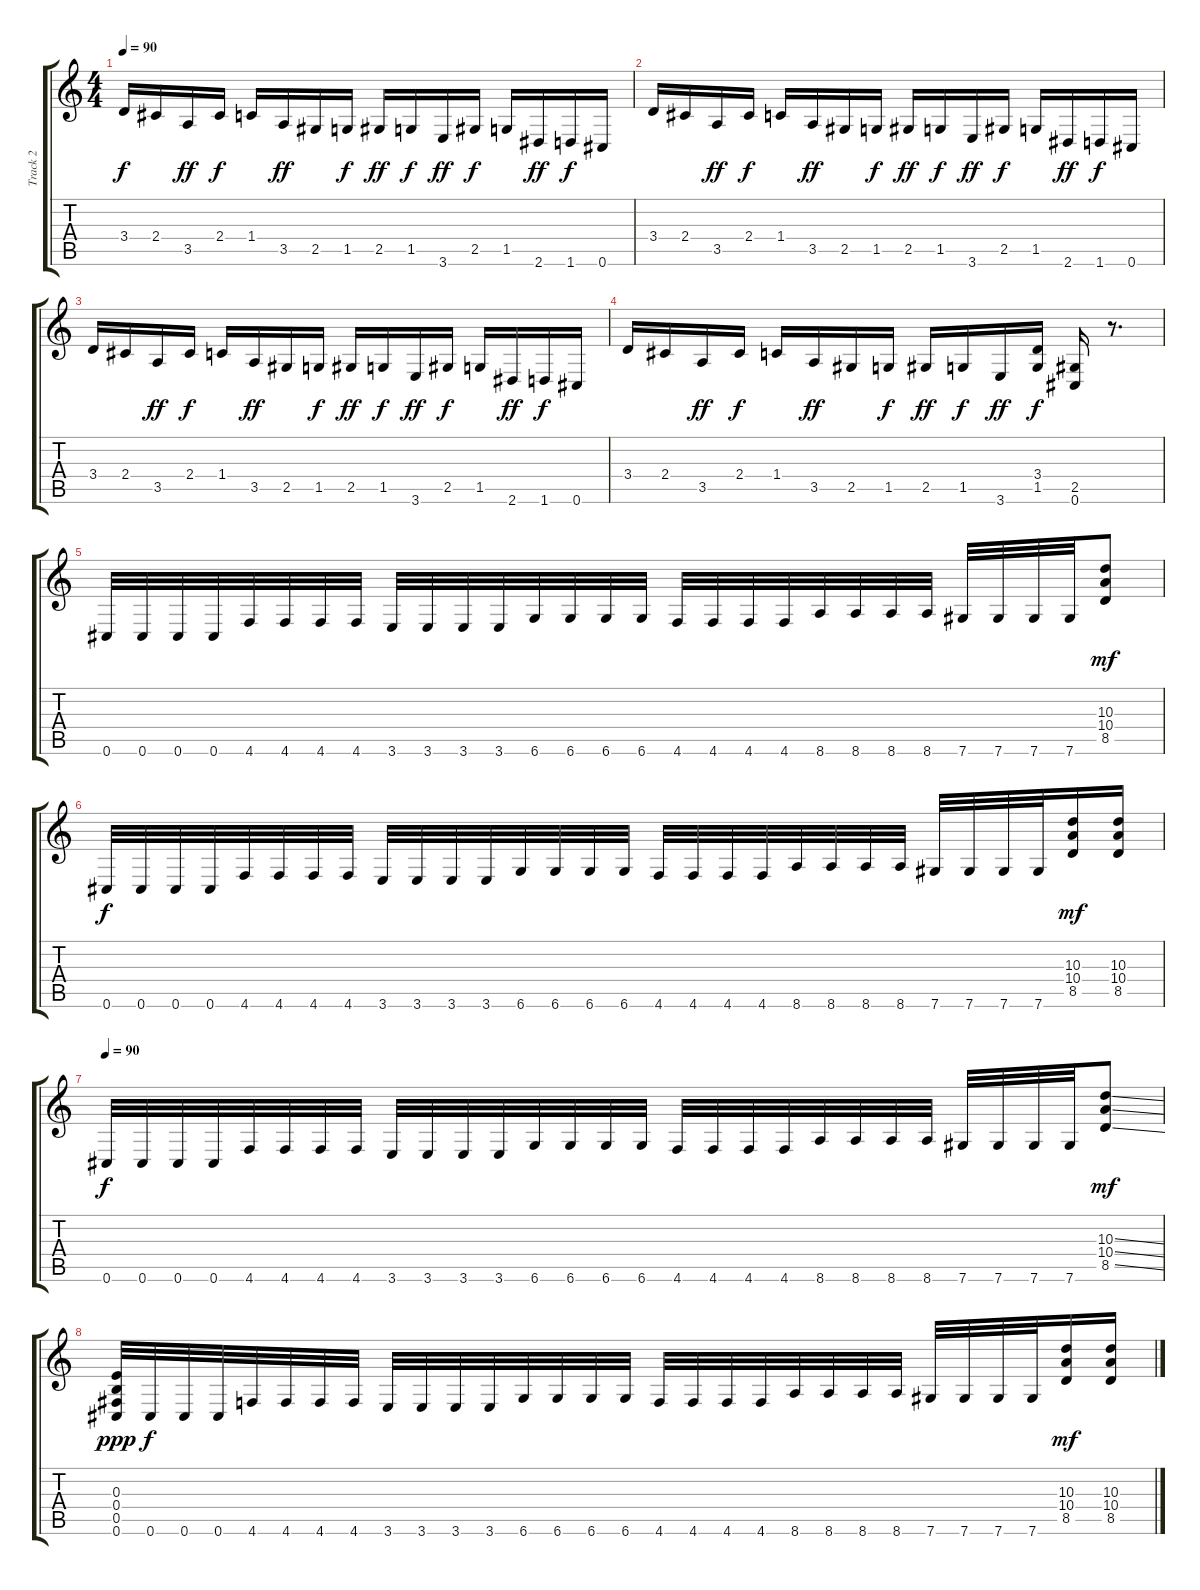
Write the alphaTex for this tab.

\track ("Track 2" "Track 2") {instrument distortionguitar}
\staff {score tabs}
\tuning (Db4 Ab3 E3 B2 Gb2 Db2) {hide}
\ts (4 4)
\tempo 90
\clef g2
\ks c
3.4.16{dy f} 2.4.16 3.5.16{dy ff} 2.4.16{dy f} 1.4.16 3.5.16{dy ff} 2.5.16 1.5.16{dy f} 2.5.16{dy ff} 1.5.16{dy f} 3.6.16{dy ff} 2.5.16{dy f} 1.5.16 2.6.16{dy ff} 1.6.16{dy f} 0.6.16 |
3.4.16 2.4.16 3.5.16{dy ff} 2.4.16{dy f} 1.4.16 3.5.16{dy ff} 2.5.16 1.5.16{dy f} 2.5.16{dy ff} 1.5.16{dy f} 3.6.16{dy ff} 2.5.16{dy f} 1.5.16 2.6.16{dy ff} 1.6.16{dy f} 0.6.16 |
3.4.16 2.4.16 3.5.16{dy ff} 2.4.16{dy f} 1.4.16 3.5.16{dy ff} 2.5.16 1.5.16{dy f} 2.5.16{dy ff} 1.5.16{dy f} 3.6.16{dy ff} 2.5.16{dy f} 1.5.16 2.6.16{dy ff} 1.6.16{dy f} 0.6.16 |
3.4.16 2.4.16 3.5.16{dy ff} 2.4.16{dy f} 1.4.16 3.5.16{dy ff} 2.5.16 1.5.16{dy f} 2.5.16{dy ff} 1.5.16{dy f} 3.6.16{dy ff} (3.4 1.5).16{dy f} (2.5 0.6).16 r.8{d} |
0.6.32 0.6.32 0.6.32 0.6.32 4.6.32 4.6.32 4.6.32 4.6.32 3.6.32 3.6.32 3.6.32 3.6.32 6.6.32 6.6.32 6.6.32 6.6.32 4.6.32 4.6.32 4.6.32 4.6.32 8.6.32 8.6.32 8.6.32 8.6.32 7.6.32 7.6.32 7.6.32 7.6.32 (10.3 10.4 8.5).8{dy mf} |
0.6.32{dy f} 0.6.32 0.6.32 0.6.32 4.6.32 4.6.32 4.6.32 4.6.32 3.6.32 3.6.32 3.6.32 3.6.32 6.6.32 6.6.32 6.6.32 6.6.32 4.6.32 4.6.32 4.6.32 4.6.32 8.6.32 8.6.32 8.6.32 8.6.32 7.6.32 7.6.32 7.6.32 7.6.32 (10.3 10.4 8.5).16{dy mf} (10.3 10.4 8.5).16 |
\tempo 90
0.6.32{dy f} 0.6.32 0.6.32 0.6.32 4.6.32 4.6.32 4.6.32 4.6.32 3.6.32 3.6.32 3.6.32 3.6.32 6.6.32 6.6.32 6.6.32 6.6.32 4.6.32 4.6.32 4.6.32 4.6.32 8.6.32 8.6.32 8.6.32 8.6.32 7.6.32 7.6.32 7.6.32 7.6.32 (10.3{ss} 10.4{ss} 8.5{ss}).8{dy mf} |
(0.3 0.4 0.5 0.6).32{dy ppp} 0.6.32{dy f} 0.6.32 0.6.32 4.6.32 4.6.32 4.6.32 4.6.32 3.6.32 3.6.32 3.6.32 3.6.32 6.6.32 6.6.32 6.6.32 6.6.32 4.6.32 4.6.32 4.6.32 4.6.32 8.6.32 8.6.32 8.6.32 8.6.32 7.6.32 7.6.32 7.6.32 7.6.32 (10.3 10.4 8.5).16{dy mf} (10.3 10.4 8.5).16
